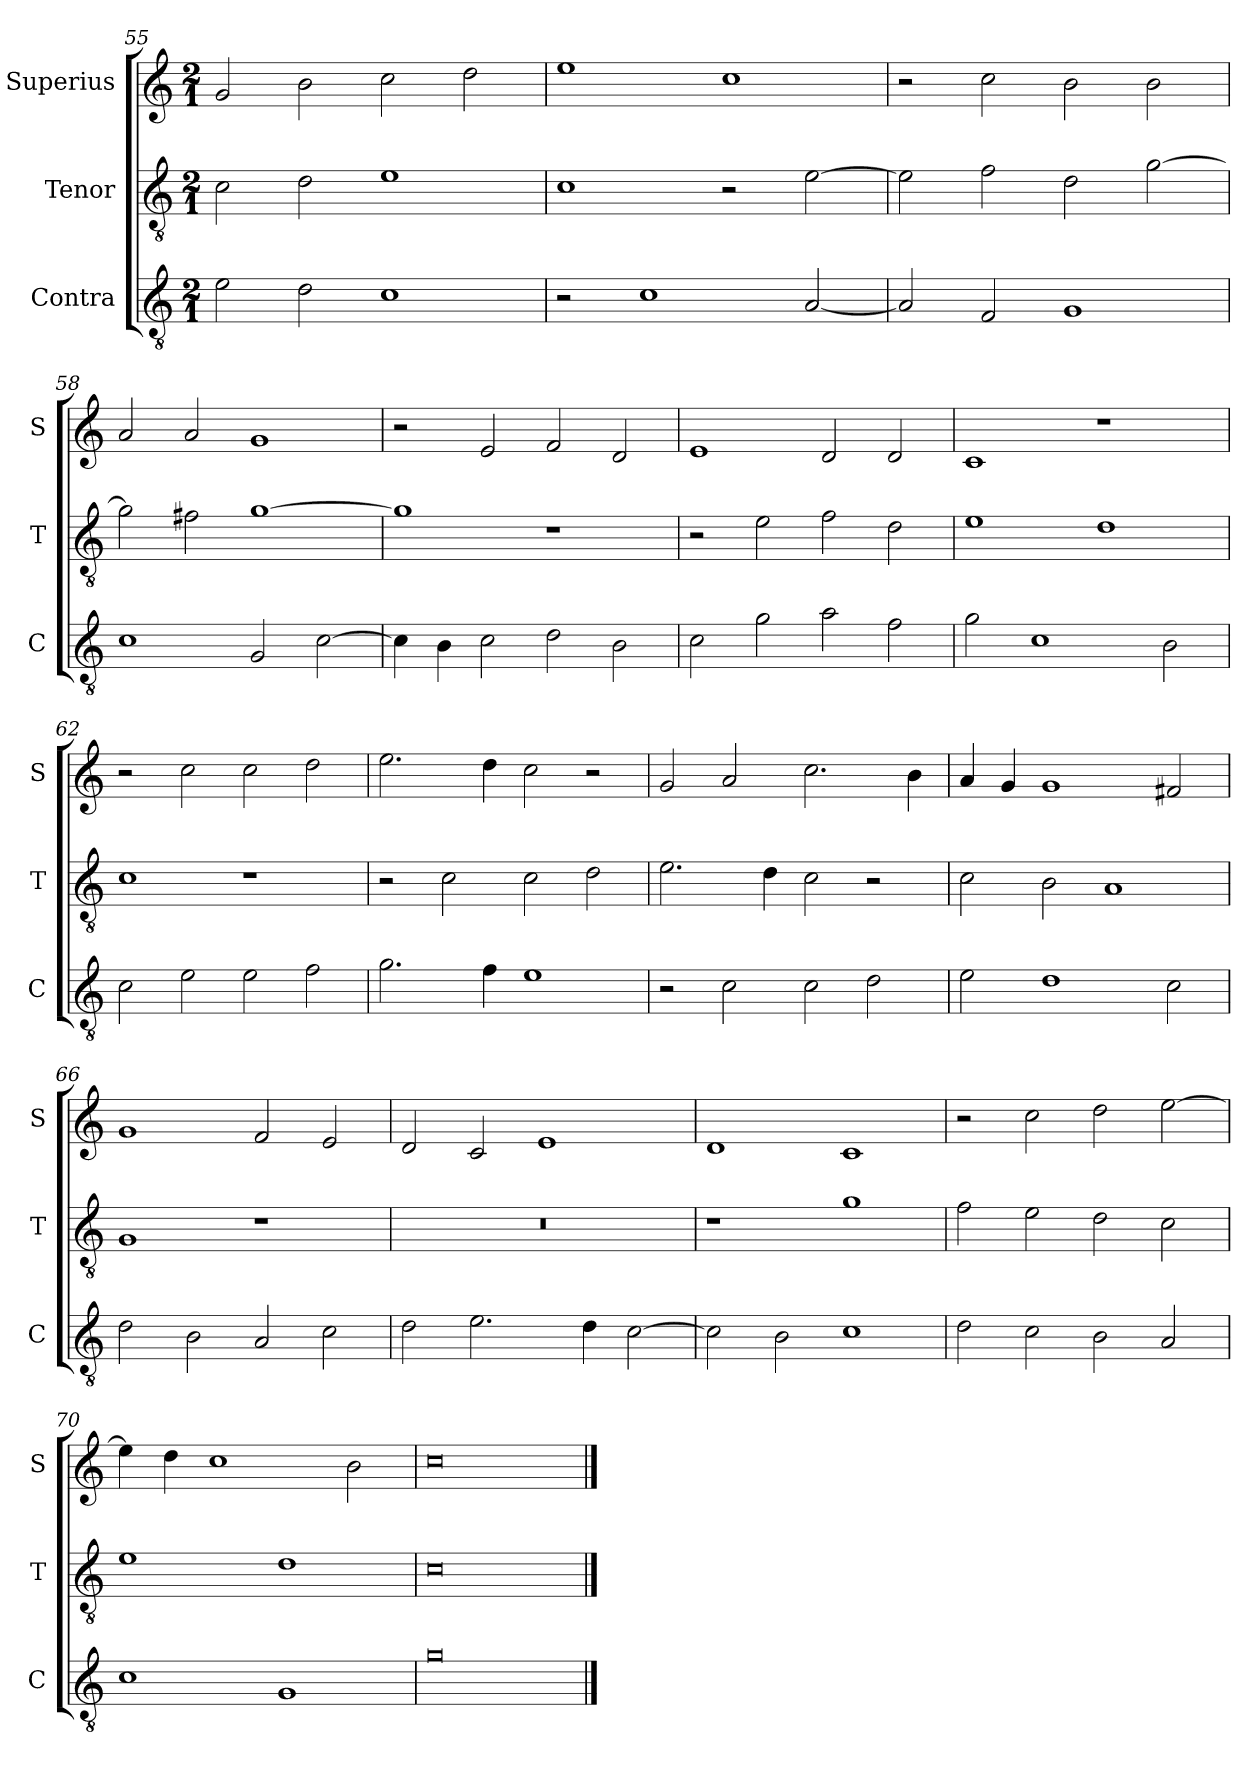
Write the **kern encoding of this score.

**kern	**kern	**kern
*part3	*part2	*part1
*staff3	*staff2	*staff1
*I"Contra	*I"Tenor	*I"Superius
*I'C	*I'T	*I'S
*clefGv2	*clefGv2	*clefG2
*k[]	*k[]	*k[]
*M2/1	*M2/1	*M2/1
=55	=55	=55
2e\	2c\	2g/
2d\	2d\	2b\
1c	1e	2cc\
.	.	2dd\
=56	=56	=56
2r	1c	1ee
1c	.	.
.	2r	1cc
[2A/	[2e\	.
=57	=57	=57
2A/]	2e\]	2r
2F/	2f\	2cc\
1G	2d\	2b\
.	[2g\	2b\
=58	=58	=58
1c	2g\]	2a/
.	2f#X\	2a/
2G/	[1g	1g
[2c\	.	.
=59	=59	=59
4c\]	1g]	2r
4B\	.	.
2c\	.	2e/
2d\	1r	2f/
2B\	.	2d/
=60	=60	=60
2c\	2r	1e
2g\	2e\	.
2a\	2f\	2d/
2f\	2d\	2d/
=61	=61	=61
2g\	1e	1c
1c	.	.
.	1d	1r
2B\	.	.
=62	=62	=62
2c\	1c	2r
2e\	.	2cc\
2e\	1r	2cc\
2f\	.	2dd\
=63	=63	=63
2.g\	2r	2.ee\
.	2c\	.
4f\	.	4dd\
1e	2c\	2cc\
.	2d\	2r
=64	=64	=64
2r	2.e\	2g/
2c\	.	2a/
.	4d\	.
2c\	2c\	2.cc\
2d\	2r	.
.	.	4b\
=65	=65	=65
2e\	2c\	4a/
.	.	4g/
1d	2B\	1g
.	1A	.
2c\	.	2f#X/
=66	=66	=66
2d\	1G	1g
2B\	.	.
2A/	1r	2f/
2c\	.	2e/
=67	=67	=67
2d\	0r	2d/
2.e\	.	2c/
.	.	1e
4d\	.	.
[2c\	.	.
=68	=68	=68
2c\]	1r	1d
2B\	.	.
1c	1g	1c
=69	=69	=69
2d\	2f\	2r
2c\	2e\	2cc\
2B\	2d\	2dd\
2A/	2c\	[2ee\
=70	=70	=70
1c	1e	4ee\]
.	.	4dd\
.	.	1cc
1G	1d	.
.	.	2b\
=71	=71	=71
0g	0c	0cc
==	==	==
*-	*-	*-
